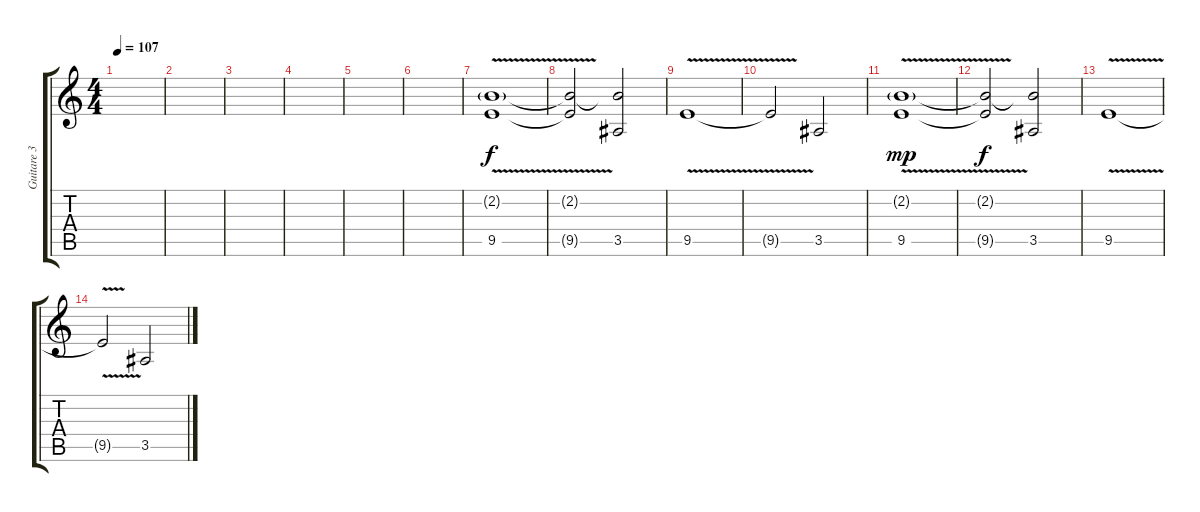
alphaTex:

\track ("Guitare 3" "Guitare 3") {instrument distortionguitar}
\staff {score tabs}
\tuning (D4 A3 F3 C3 G2 C2) {hide}
\ts (4 4)
\tempo 107
\clef g2
\ks c
|
|
|
|
|
|
(2.2{g} 9.5{v}).1 |
(2.2{t} 9.5{t}).2{dy f} (2.2{t} 3.5).2 |
9.5{v}.1 |
9.5{t}.2 3.5.2 |
(2.2{g} 9.5{v}).1{dy mp} |
(2.2{t} 9.5{t}).2{dy f} (2.2{t} 3.5).2 |
9.5{v}.1 |
9.5{t}.2 3.5.2
